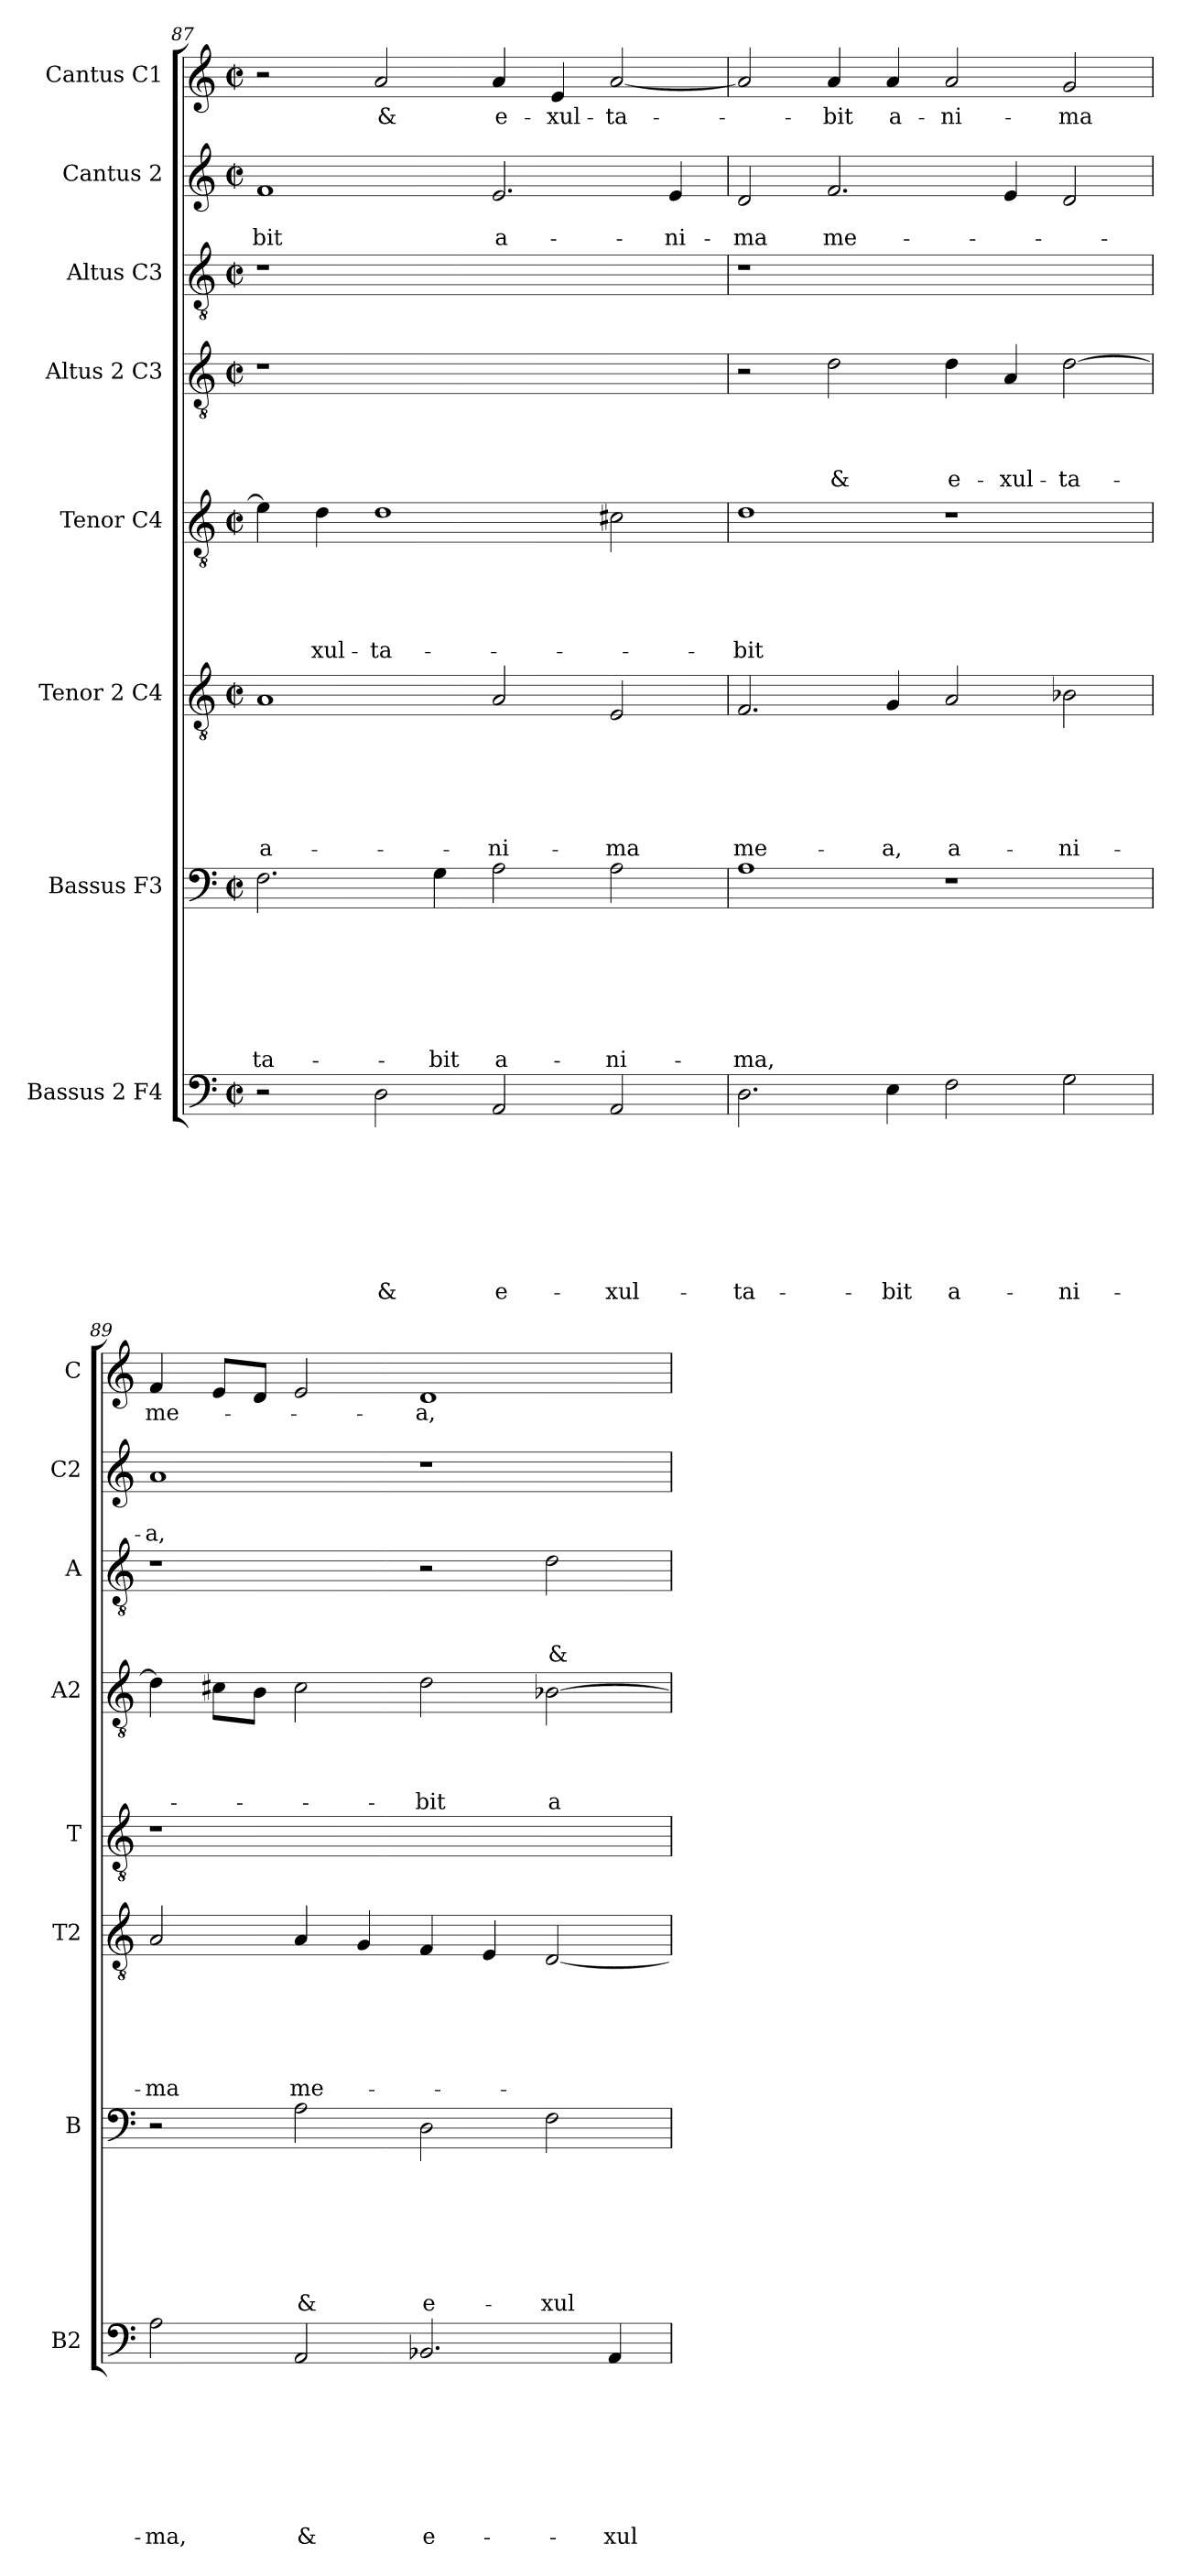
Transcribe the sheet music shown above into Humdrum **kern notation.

**kern	**text	**text	**text	**text	**text	**text	**text	**text	**kern	**text	**text	**text	**text	**text	**text	**text	**kern	**text	**text	**text	**text	**text	**text	**kern	**text	**text	**text	**text	**text	**kern	**text	**text	**text	**text	**kern	**text	**text	**text	**kern	**text	**text	**kern	**text
*part8	*part8	*part8	*part8	*part8	*part8	*part8	*part8	*part8	*part7	*part7	*part7	*part7	*part7	*part7	*part7	*part7	*part6	*part6	*part6	*part6	*part6	*part6	*part6	*part5	*part5	*part5	*part5	*part5	*part5	*part4	*part4	*part4	*part4	*part4	*part3	*part3	*part3	*part3	*part2	*part2	*part2	*part1	*part1
*staff8	*staff8	*staff8	*staff8	*staff8	*staff8	*staff8	*staff8	*staff8	*staff7	*staff7	*staff7	*staff7	*staff7	*staff7	*staff7	*staff7	*staff6	*staff6	*staff6	*staff6	*staff6	*staff6	*staff6	*staff5	*staff5	*staff5	*staff5	*staff5	*staff5	*staff4	*staff4	*staff4	*staff4	*staff4	*staff3	*staff3	*staff3	*staff3	*staff2	*staff2	*staff2	*staff1	*staff1
*I"Bassus 2 F4	*	*	*	*	*	*	*	*	*I"Bassus F3	*	*	*	*	*	*	*	*I"Tenor 2 C4	*	*	*	*	*	*	*I"Tenor C4	*	*	*	*	*	*I"Altus 2 C3	*	*	*	*	*I"Altus C3	*	*	*	*I"Cantus 2	*	*	*I"Cantus C1	*
*I'B2	*	*	*	*	*	*	*	*	*I'B	*	*	*	*	*	*	*	*I'T2	*	*	*	*	*	*	*I'T	*	*	*	*	*	*I'A2	*	*	*	*	*I'A	*	*	*	*I'C2	*	*	*I'C	*
*clefF4	*	*	*	*	*	*	*	*	*clefF4	*	*	*	*	*	*	*	*clefGv2	*	*	*	*	*	*	*clefGv2	*	*	*	*	*	*clefGv2	*	*	*	*	*clefGv2	*	*	*	*clefG2	*	*	*clefG2	*
*k[]	*	*	*	*	*	*	*	*	*k[]	*	*	*	*	*	*	*	*k[]	*	*	*	*	*	*	*k[]	*	*	*	*	*	*k[]	*	*	*	*	*k[]	*	*	*	*k[]	*	*	*k[]	*
*C:	*	*	*	*	*	*	*	*	*C:	*	*	*	*	*	*	*	*C:	*	*	*	*	*	*	*C:	*	*	*	*	*	*C:	*	*	*	*	*C:	*	*	*	*C:	*	*	*C:	*
*M2/2	*	*	*	*	*	*	*	*	*M2/2	*	*	*	*	*	*	*	*M2/2	*	*	*	*	*	*	*M2/2	*	*	*	*	*	*M2/2	*	*	*	*	*M2/2	*	*	*	*M2/2	*	*	*M2/2	*
*met(c|)	*	*	*	*	*	*	*	*	*met(c|)	*	*	*	*	*	*	*	*met(c|)	*	*	*	*	*	*	*met(c|)	*	*	*	*	*	*met(c|)	*	*	*	*	*met(c|)	*	*	*	*met(c|)	*	*	*met(c|)	*
=87	=87	=87	=87	=87	=87	=87	=87	=87	=87	=87	=87	=87	=87	=87	=87	=87	=87	=87	=87	=87	=87	=87	=87	=87	=87	=87	=87	=87	=87	=87	=87	=87	=87	=87	=87	=87	=87	=87	=87	=87	=87	=87	=87
!	!	!	!	!	!	!	!	!	!	!	!	!	!	!	!	!LO:LY:b	!	!	!	!	!	!	!LO:LY:b	!	!	!	!	!	!	!	!	!	!	!	!	!	!	!	!	!	!LO:LY:b	!	!
2r	.	.	.	.	.	.	.	.	2.F\	.	.	.	.	.	.	-ta-	1A	.	.	.	.	.	a-	4e\]	.	.	.	.	.	1r	.	.	.	.	1r	.	.	.	1f	.	-bit	2r	.
!	!	!	!	!	!	!	!	!	!	!	!	!	!	!	!	!	!	!	!	!	!	!	!	!	!	!	!	!	!LO:LY:b	!	!	!	!	!	!	!	!	!	!	!	!	!	!
.	.	.	.	.	.	.	.	.	.	.	.	.	.	.	.	.	.	.	.	.	.	.	.	4d\	.	.	.	.	-xul-	.	.	.	.	.	.	.	.	.	.	.	.	.	.
!	!	!	!	!	!	!	!	!LO:LY:b	!	!	!	!	!	!	!	!	!	!	!	!	!	!	!	!	!	!	!	!	!LO:LY:b	!	!	!	!	!	!	!	!	!	!	!	!	!	!LO:LY:b
2D\	.	.	.	.	.	.	.	&	.	.	.	.	.	.	.	.	.	.	.	.	.	.	.	1d	.	.	.	.	-ta-	.	.	.	.	.	.	.	.	.	.	.	.	2a/	&
!	!	!	!	!	!	!	!	!	!	!	!	!	!	!	!	!LO:LY:b	!	!	!	!	!	!	!	!	!	!	!	!	!	!	!	!	!	!	!	!	!	!	!	!	!	!	!
.	.	.	.	.	.	.	.	.	4G\	.	.	.	.	.	.	-bit	.	.	.	.	.	.	.	.	.	.	.	.	.	.	.	.	.	.	.	.	.	.	.	.	.	.	.
!	!	!	!	!	!	!	!	!LO:LY:b	!	!	!	!	!	!	!	!LO:LY:b	!	!	!	!	!	!	!LO:LY:b	!	!	!	!	!	!	!	!	!	!	!	!	!	!	!	!	!	!LO:LY:b	!	!LO:LY:b
2AA/	.	.	.	.	.	.	.	e-	2A\	.	.	.	.	.	.	a-	2A/	.	.	.	.	.	-ni-	.	.	.	.	.	.	1ryy	.	.	.	.	1ryy	.	.	.	2.e/	.	a-	4a/	e-
!	!	!	!	!	!	!	!	!	!	!	!	!	!	!	!	!	!	!	!	!	!	!	!	!	!	!	!	!	!	!	!	!	!	!	!	!	!	!	!	!	!	!	!LO:LY:b
.	.	.	.	.	.	.	.	.	.	.	.	.	.	.	.	.	.	.	.	.	.	.	.	.	.	.	.	.	.	.	.	.	.	.	.	.	.	.	.	.	.	4e/	-xul-
!	!	!	!	!	!	!	!	!LO:LY:b	!	!	!	!	!	!	!	!LO:LY:b	!	!	!	!	!	!	!LO:LY:b	!	!	!	!	!	!	!	!	!	!	!	!	!	!	!	!	!	!	!	!LO:LY:b
2AA/	.	.	.	.	.	.	.	-xul-	2A\	.	.	.	.	.	.	-ni-	2E/	.	.	.	.	.	-ma	2c#X\	.	.	.	.	.	.	.	.	.	.	.	.	.	.	.	.	.	[2a/	-ta-
!	!	!	!	!	!	!	!	!	!	!	!	!	!	!	!	!	!	!	!	!	!	!	!	!	!	!	!	!	!	!	!	!	!	!	!	!	!	!	!	!	!LO:LY:b	!	!
.	.	.	.	.	.	.	.	.	.	.	.	.	.	.	.	.	.	.	.	.	.	.	.	.	.	.	.	.	.	.	.	.	.	.	.	.	.	.	4e/	.	-ni-	.	.
!!LO:PB:g=z
=88	=88	=88	=88	=88	=88	=88	=88	=88	=88	=88	=88	=88	=88	=88	=88	=88	=88	=88	=88	=88	=88	=88	=88	=88	=88	=88	=88	=88	=88	=88	=88	=88	=88	=88	=88	=88	=88	=88	=88	=88	=88	=88	=88
!	!	!	!	!	!	!	!	!LO:LY:b	!	!	!	!	!	!	!	!LO:LY:b	!	!	!	!	!	!	!LO:LY:b	!	!	!	!	!	!LO:LY:b	!	!	!	!	!	!	!	!	!	!	!	!LO:LY:b	!	!
2.D\	.	.	.	.	.	.	.	-ta-	1A	.	.	.	.	.	.	-ma,	2.F/	.	.	.	.	.	me-	1d	.	.	.	.	-bit	2r	.	.	.	.	1r	.	.	.	2d/	.	-ma	2a/]	.
!	!	!	!	!	!	!	!	!	!	!	!	!	!	!	!	!	!	!	!	!	!	!	!	!	!	!	!	!	!	!	!	!	!	!LO:LY:b	!	!	!	!	!	!	!LO:LY:b	!	!LO:LY:b
.	.	.	.	.	.	.	.	.	.	.	.	.	.	.	.	.	.	.	.	.	.	.	.	.	.	.	.	.	.	2d\	.	.	.	&	.	.	.	.	2.f/	.	me-	4a/	-bit
!	!	!	!	!	!	!	!	!LO:LY:b	!	!	!	!	!	!	!	!	!	!	!	!	!	!	!LO:LY:b	!	!	!	!	!	!	!	!	!	!	!	!	!	!	!	!	!	!	!	!LO:LY:b
4E\	.	.	.	.	.	.	.	-bit	.	.	.	.	.	.	.	.	4G/	.	.	.	.	.	-a,	.	.	.	.	.	.	.	.	.	.	.	.	.	.	.	.	.	.	4a/	a-
!	!	!	!	!	!	!	!	!LO:LY:b	!	!	!	!	!	!	!	!	!	!	!	!	!	!	!LO:LY:b	!	!	!	!	!	!	!	!	!	!	!LO:LY:b	!	!	!	!	!	!	!	!	!LO:LY:b
2F\	.	.	.	.	.	.	.	a-	1r	.	.	.	.	.	.	.	2A/	.	.	.	.	.	a-	1r	.	.	.	.	.	4d\	.	.	.	e-	1ryy	.	.	.	.	.	.	2a/	-ni-
!	!	!	!	!	!	!	!	!	!	!	!	!	!	!	!	!	!	!	!	!	!	!	!	!	!	!	!	!	!	!	!	!	!	!LO:LY:b	!	!	!	!	!	!	!	!	!
.	.	.	.	.	.	.	.	.	.	.	.	.	.	.	.	.	.	.	.	.	.	.	.	.	.	.	.	.	.	4A/	.	.	.	-xul-	.	.	.	.	4e/	.	.	.	.
!	!	!	!	!	!	!	!	!LO:LY:b	!	!	!	!	!	!	!	!	!	!	!	!	!	!	!LO:LY:b	!	!	!	!	!	!	!	!	!	!	!LO:LY:b	!	!	!	!	!	!	!	!	!LO:LY:b
2G\	.	.	.	.	.	.	.	-ni-	.	.	.	.	.	.	.	.	2B-X\	.	.	.	.	.	-ni-	.	.	.	.	.	.	[2d\	.	.	.	-ta-	.	.	.	.	2d/	.	.	2g/	-ma
=89	=89	=89	=89	=89	=89	=89	=89	=89	=89	=89	=89	=89	=89	=89	=89	=89	=89	=89	=89	=89	=89	=89	=89	=89	=89	=89	=89	=89	=89	=89	=89	=89	=89	=89	=89	=89	=89	=89	=89	=89	=89	=89	=89
!	!	!	!	!	!	!	!	!LO:LY:b	!	!	!	!	!	!	!	!	!	!	!	!	!	!	!LO:LY:b	!	!	!	!	!	!	!	!	!	!	!	!	!	!	!	!	!	!LO:LY:b	!	!LO:LY:b
2A\	.	.	.	.	.	.	.	-ma,	2r	.	.	.	.	.	.	.	2A/	.	.	.	.	.	-ma	1r	.	.	.	.	.	4d\]	.	.	.	.	1r	.	.	.	1a	.	-a,	4f/	me-
.	.	.	.	.	.	.	.	.	.	.	.	.	.	.	.	.	.	.	.	.	.	.	.	.	.	.	.	.	.	8c#X\L	.	.	.	.	.	.	.	.	.	.	.	8e/L	.
.	.	.	.	.	.	.	.	.	.	.	.	.	.	.	.	.	.	.	.	.	.	.	.	.	.	.	.	.	.	8B\J	.	.	.	.	.	.	.	.	.	.	.	8d/J	.
!	!	!	!	!	!	!	!	!LO:LY:b	!	!	!	!	!	!	!	!LO:LY:b	!	!	!	!	!	!	!LO:LY:b	!	!	!	!	!	!	!	!	!	!	!	!	!	!	!	!	!	!	!	!
2AA/	.	.	.	.	.	.	.	&	2A\	.	.	.	.	.	.	&	4A/	.	.	.	.	.	me-	.	.	.	.	.	.	2c#\	.	.	.	.	.	.	.	.	.	.	.	2e/	.
.	.	.	.	.	.	.	.	.	.	.	.	.	.	.	.	.	4G/	.	.	.	.	.	.	.	.	.	.	.	.	.	.	.	.	.	.	.	.	.	.	.	.	.	.
!	!	!	!	!	!	!	!	!LO:LY:b	!	!	!	!	!	!	!	!LO:LY:b	!	!	!	!	!	!	!	!	!	!	!	!	!	!	!	!	!	!LO:LY:b	!	!	!	!	!	!	!	!	!LO:LY:b
2.BB-X/	.	.	.	.	.	.	.	e-	2D\	.	.	.	.	.	.	e-	4F/	.	.	.	.	.	.	1ryy	.	.	.	.	.	2d\	.	.	.	-bit	2r	.	.	.	1r	.	.	1d	-a,
.	.	.	.	.	.	.	.	.	.	.	.	.	.	.	.	.	4E/	.	.	.	.	.	.	.	.	.	.	.	.	.	.	.	.	.	.	.	.	.	.	.	.	.	.
!	!	!	!	!	!	!	!	!	!	!	!	!	!	!	!	!LO:LY:b	!	!	!	!	!	!	!	!	!	!	!	!	!	!	!	!	!	!LO:LY:b	!	!	!	!LO:LY:b	!	!	!	!	!
.	.	.	.	.	.	.	.	.	2F\	.	.	.	.	.	.	-xul-	[2D/	.	.	.	.	.	.	.	.	.	.	.	.	[2B-X\	.	.	.	a-	2d\	.	.	&	.	.	.	.	.
!	!	!	!	!	!	!	!	!LO:LY:b	!	!	!	!	!	!	!	!	!	!	!	!	!	!	!	!	!	!	!	!	!	!	!	!	!	!	!	!	!	!	!	!	!	!	!
4AA/	.	.	.	.	.	.	.	-xul-	.	.	.	.	.	.	.	.	.	.	.	.	.	.	.	.	.	.	.	.	.	.	.	.	.	.	.	.	.	.	.	.	.	.	.
=	=	=	=	=	=	=	=	=	=	=	=	=	=	=	=	=	=	=	=	=	=	=	=	=	=	=	=	=	=	=	=	=	=	=	=	=	=	=	=	=	=	=	=
*-	*-	*-	*-	*-	*-	*-	*-	*-	*-	*-	*-	*-	*-	*-	*-	*-	*-	*-	*-	*-	*-	*-	*-	*-	*-	*-	*-	*-	*-	*-	*-	*-	*-	*-	*-	*-	*-	*-	*-	*-	*-	*-	*-
